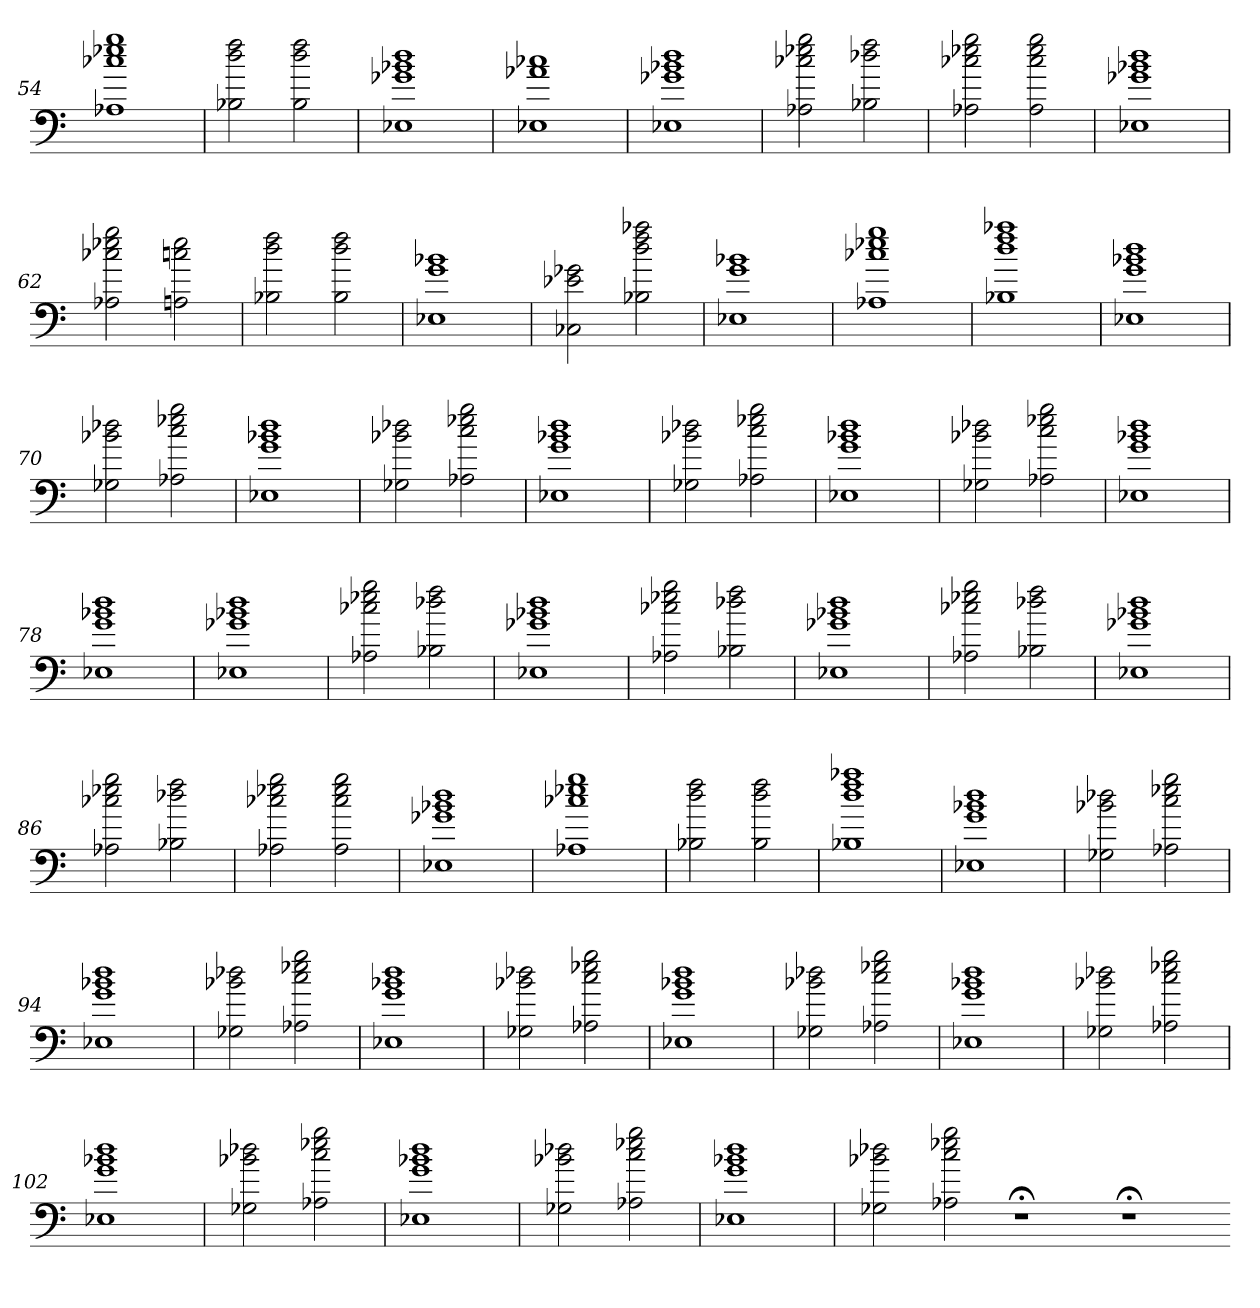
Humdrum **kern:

**kern
*part1
*staff1
=54
1A-X 1cc-X 1ee-X 1gg
=55
2B-X 2dd 2ff
2B- 2dd 2ff
=56
1E-X 1g-X 1b-X 1dd
=57
1E-X 1a-X 1cc-X
=58
1E-X 1g-X 1b-X 1dd
=59
2A-X 2cc-X 2ee-X 2gg
2B-X 2dd-X 2ff
=60
2A-X 2cc-X 2ee-X 2gg
2A- 2cc- 2ee- 2gg
=61
1E-X 1g-X 1b-X 1dd
=62
2A-X 2cc-X 2ee-X 2gg
2An 2ccn 2ee-
=63
2B-X 2dd 2ff
2B- 2dd 2ff
=64
1E-X 1g 1b-X
=65
2C-X 2e-X 2g-X
2B-X 2dd 2ff 2aa-X
=66
1E-X 1g 1b-X
=67
1A-X 1cc-X 1ee-X 1gg
=68
1B-X 1dd 1ff 1aa-X
=69
1E-X 1g 1b-X 1dd
=70
2G-X 2b-X 2dd-X
2A-X 2cc 2ee-X 2gg
=71
1E-X 1g 1b-X 1dd
=72
2G-X 2b-X 2dd-X
2A-X 2cc 2ee-X 2gg
=73
1E-X 1g 1b-X 1dd
=74
2G-X 2b-X 2dd-X
2A-X 2cc 2ee-X 2gg
=75
1E-X 1g 1b-X 1dd
=76
2G-X 2b-X 2dd-X
2A-X 2cc 2ee-X 2gg
=77
1E-X 1g 1b-X 1dd
=78
1E-X 1g 1b-X 1dd
=79
1E-X 1g-X 1b-X 1dd
=80
2A-X 2cc-X 2ee-X 2gg
2B-X 2dd-X 2ff
=81
1E-X 1g-X 1b-X 1dd
=82
2A-X 2cc-X 2ee-X 2gg
2B-X 2dd-X 2ff
=83
1E-X 1g-X 1b-X 1dd
=84
2A-X 2cc-X 2ee-X 2gg
2B-X 2dd-X 2ff
=85
1E-X 1g-X 1b-X 1dd
=86
2A-X 2cc-X 2ee-X 2gg
2B-X 2dd-X 2ff
=87
2A-X 2cc-X 2ee-X 2gg
2A- 2cc- 2ee- 2gg
=88
1E-X 1g-X 1b-X 1dd
=89
1A-X 1cc-X 1ee-X 1gg
=90
2B-X 2dd 2ff
2B- 2dd 2ff
=91
1B-X 1dd 1ff 1aa-X
=92
1E-X 1g 1b-X 1dd
=93
2G-X 2b-X 2dd-X
2A-X 2cc 2ee-X 2gg
=94
1E-X 1g 1b-X 1dd
=95
2G-X 2b-X 2dd-X
2A-X 2cc 2ee-X 2gg
=96
1E-X 1g 1b-X 1dd
=97
2G-X 2b-X 2dd-X
2A-X 2cc 2ee-X 2gg
=98
1E-X 1g 1b-X 1dd
=99
2G-X 2b-X 2dd-X
2A-X 2cc 2ee-X 2gg
=100
1E-X 1g 1b-X 1dd
=101
2G-X 2b-X 2dd-X
2A-X 2cc 2ee-X 2gg
=102
1E-X 1g 1b-X 1dd
=103
2G-X 2b-X 2dd-X
2A-X 2cc 2ee-X 2gg
=104
1E-X 1g 1b-X 1dd
=105
2G-X 2b-X 2dd-X
2A-X 2cc 2ee-X 2gg
=106
1E-X 1g 1b-X 1dd
=107
2G-X 2b-X 2dd-X
2A-X 2cc 2ee-X 2gg
1r;<
1r;<
=-
*-
